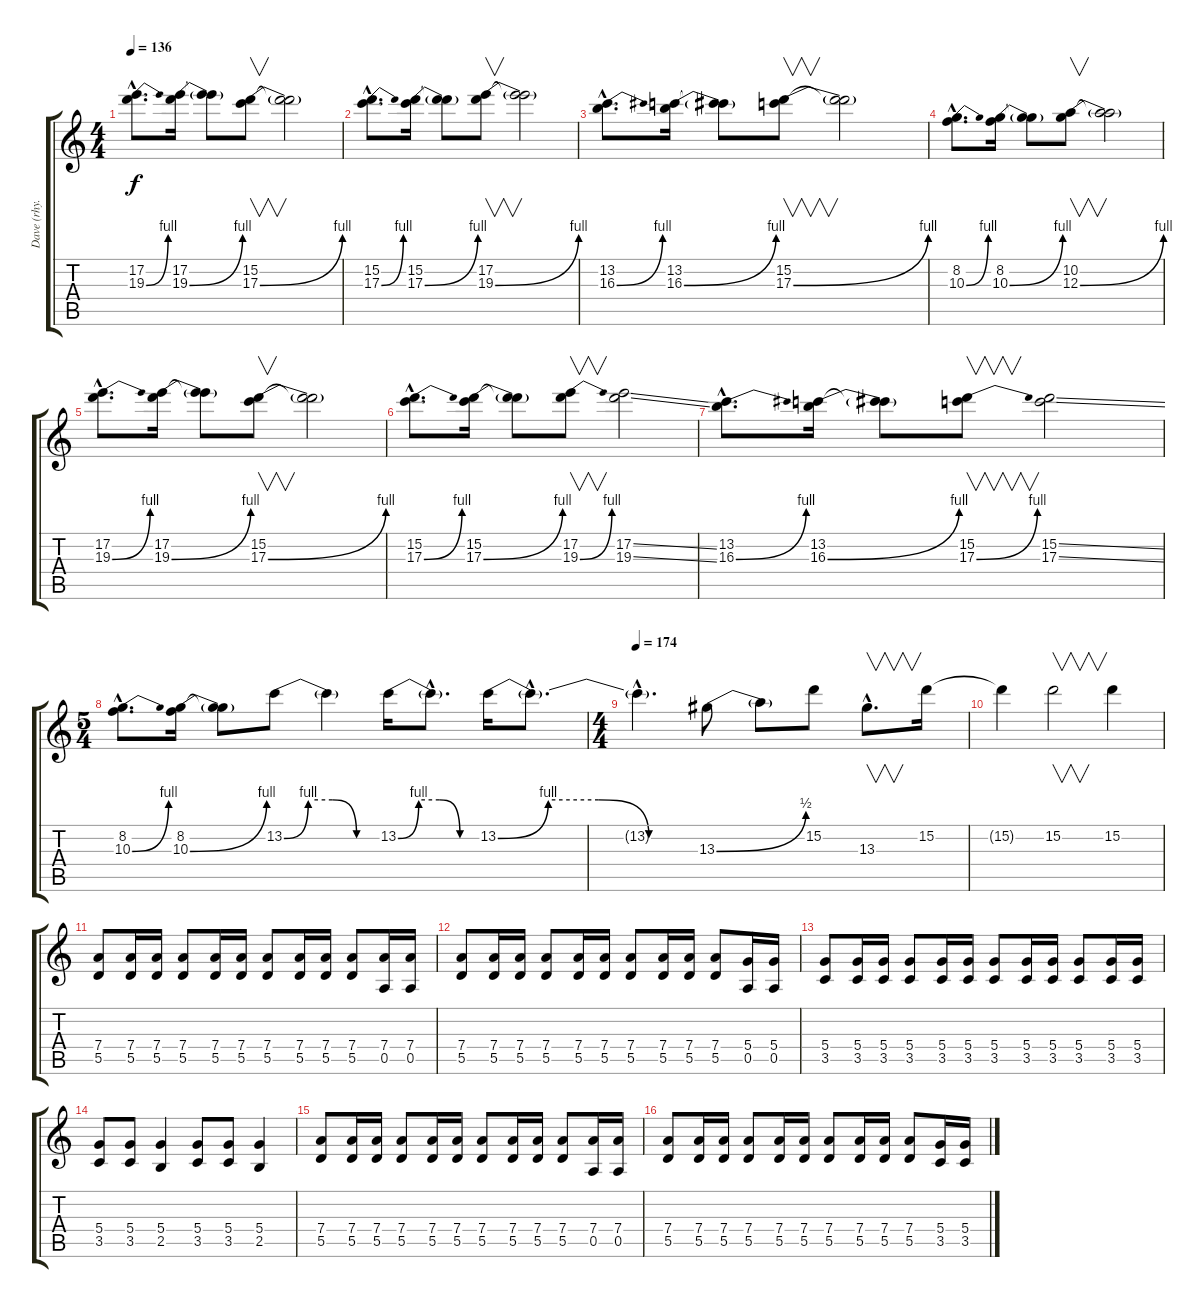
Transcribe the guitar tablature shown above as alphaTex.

\track ("Dave (rhy. guitar + solo)" "Dave (rhy.") {instrument distortionguitar}
\staff {score tabs}
\tuning (E4 B3 G3 D3 A2 E2) {hide}
\ts (4 4)
\tempo 136
\clef g2
\ks c
(17.2{hac} 19.3{be (bend 0 0 60 4) hac}).8{d dy f} (17.2 19.3{be (bend 0 0 60 4)}).16 (17.2{t} 19.3{t}).8 (15.2 17.3{be (bend 0 0 60 4)}).8{v} (15.2{t} 17.3{t}).2 |
(15.2{hac} 17.3{be (bend 0 0 60 4) hac}).8{d} (15.2 17.3{be (bend 0 0 60 4)}).16 (15.2{t} 17.3{t}).8 (17.2 19.3{be (bend 0 0 60 4)}).8{v} (17.2{t} 19.3{t}).2 |
(13.2{hac} 16.3{be (bend 0 0 60 4) hac}).8{d} (13.2 16.3{be (bend 0 0 60 4)}).16 (13.2{t} 16.3{t}).8 (15.2 17.3{be (bend 0 0 60 4)}).8{v} (15.2{t} 17.3{t}).2 |
(8.2{hac} 10.3{be (bend 0 0 60 4) hac}).8{d} (8.2 10.3{be (bend 0 0 60 4)}).16 (8.2{t} 10.3{t}).8 (10.2 12.3{be (bend 0 0 60 4)}).8{v} (10.2{t} 12.3{t}).2 |
(17.2{hac} 19.3{be (bend 0 0 60 4) hac}).8{d} (17.2 19.3{be (bend 0 0 60 4)}).16 (17.2{t} 19.3{t}).8 (15.2 17.3{be (bend 0 0 60 4)}).8{v} (15.2{t} 17.3{t}).2 |
(15.2{hac} 17.3{be (bend 0 0 60 4) hac}).8{d} (15.2 17.3{be (bend 0 0 60 4)}).16 (15.2{t} 17.3{t}).8 (17.2 19.3{be (bend 0 0 60 4)}).8{v} (17.2{ss} 19.3{ss}).2 |
(13.2{hac} 16.3{be (bend 0 0 60 4) hac}).8{d} (13.2 16.3{be (bend 0 0 60 4)}).16 (13.2{t} 16.3{t}).8 (15.2 17.3{be (bend 0 0 60 4)}).8{v} (15.2{ss} 17.3{ss}).2 |
\ts (5 4)
(8.2{hac} 10.3{be (bend 0 0 60 4) hac}).8{d} (8.2 10.3{be (bend 0 0 60 4)}).16 (8.2{t} 10.3{t}).8 13.2{be (custom 0 0 15 4 30 4 45 0 60 0)}.8 13.2{t}.4 13.2{be (custom 0 0 15 4 30 4 45 0 60 0)}.16 13.2{hac t}.8{d} 13.2{be (custom 0 0 15 4 30 4 45 0 60 0)}.16 13.2{hac t}.8{d} |
\ts (4 4)
\tempo 174
13.2{hac t}.4{d} 13.3{be (bend 0 0 60 2)}.8 13.3{t}.8 15.2.8 13.3{hac}.8{v d} 15.2.16 |
15.2{t}.4 15.2.2{v} 15.2.4 |
(7.4 5.5).8 (7.4 5.5).16 (7.4 5.5).16 (7.4 5.5).8 (7.4 5.5).16 (7.4 5.5).16 (7.4 5.5).8 (7.4 5.5).16 (7.4 5.5).16 (7.4 5.5).8 (7.4 0.5).16 (7.4 0.5).16 |
(7.4 5.5).8 (7.4 5.5).16 (7.4 5.5).16 (7.4 5.5).8 (7.4 5.5).16 (7.4 5.5).16 (7.4 5.5).8 (7.4 5.5).16 (7.4 5.5).16 (7.4 5.5).8 (5.4 0.5).16 (5.4 0.5).16 |
(5.4 3.5).8 (5.4 3.5).16 (5.4 3.5).16 (5.4 3.5).8 (5.4 3.5).16 (5.4 3.5).16 (5.4 3.5).8 (5.4 3.5).16 (5.4 3.5).16 (5.4 3.5).8 (5.4 3.5).16 (5.4 3.5).16 |
(5.4 3.5).8 (5.4 3.5).8 (5.4 2.5).4 (5.4 3.5).8 (5.4 3.5).8 (5.4 2.5).4 |
(7.4 5.5).8 (7.4 5.5).16 (7.4 5.5).16 (7.4 5.5).8 (7.4 5.5).16 (7.4 5.5).16 (7.4 5.5).8 (7.4 5.5).16 (7.4 5.5).16 (7.4 5.5).8 (7.4 0.5).16 (7.4 0.5).16 |
(7.4 5.5).8 (7.4 5.5).16 (7.4 5.5).16 (7.4 5.5).8 (7.4 5.5).16 (7.4 5.5).16 (7.4 5.5).8 (7.4 5.5).16 (7.4 5.5).16 (7.4 5.5).8 (5.4 3.5).16 (5.4 3.5).16
